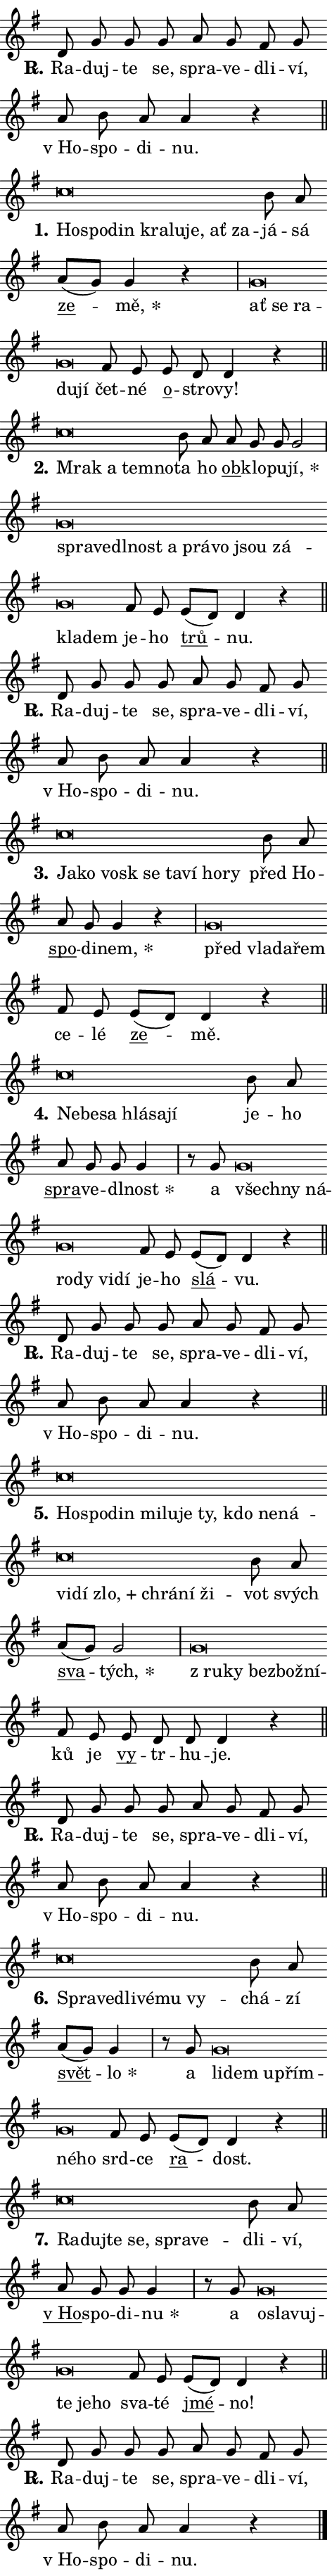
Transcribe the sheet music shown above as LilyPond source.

\version "2.24.0"
\header { tagline = "" }
\paper {
  indent = 0\cm
  top-margin = 0\cm
  right-margin = 0.13\cm % to fit lyric hyphens
  bottom-margin = 0\cm
  left-margin = 0\cm
  paper-width = 8\cm
  page-breaking = #ly:one-page-breaking
  system-system-spacing.basic-distance = #11
  score-system-spacing.basic-distance = #11
  ragged-last = ##f
}


%% Author: Thomas Morley
%% https://lists.gnu.org/archive/html/lilypond-user/2020-05/msg00002.html
#(define (line-position grob)
"Returns position of @var[grob} in current system:
   @code{'start}, if at first time-step
   @code{'end}, if at last time-step
   @code{'middle} otherwise
"
  (let* ((col (ly:item-get-column grob))
         (ln (ly:grob-object col 'left-neighbor))
         (rn (ly:grob-object col 'right-neighbor))
         (col-to-check-left (if (ly:grob? ln) ln col))
         (col-to-check-right (if (ly:grob? rn) rn col))
         (break-dir-left
           (and
             (ly:grob-property col-to-check-left 'non-musical #f)
             (ly:item-break-dir col-to-check-left)))
         (break-dir-right
           (and
             (ly:grob-property col-to-check-right 'non-musical #f)
             (ly:item-break-dir col-to-check-right))))
        (cond ((eqv? 1 break-dir-left) 'start)
              ((eqv? -1 break-dir-right) 'end)
              (else 'middle))))

#(define (tranparent-at-line-position vctor)
  (lambda (grob)
  "Relying on @code{line-position} select the relevant enry from @var{vctor}.
Used to determine transparency,"
    (case (line-position grob)
      ((end) (not (vector-ref vctor 0)))
      ((middle) (not (vector-ref vctor 1)))
      ((start) (not (vector-ref vctor 2))))))

noteHeadBreakVisibility =
#(define-music-function (break-visibility)(vector?)
"Makes @code{NoteHead}s transparent relying on @var{break-visibility}"
#{
  \override NoteHead.transparent =
    #(tranparent-at-line-position break-visibility)
#})

#(define delete-ledgers-for-transparent-note-heads
  (lambda (grob)
    "Reads whether a @code{NoteHead} is transparent.
If so this @code{NoteHead} is removed from @code{'note-heads} from
@var{grob}, which is supposed to be @code{LedgerLineSpanner}.
As a result ledgers are not printed for this @code{NoteHead}"
    (let* ((nhds-array (ly:grob-object grob 'note-heads))
           (nhds-list
             (if (ly:grob-array? nhds-array)
                 (ly:grob-array->list nhds-array)
                 '()))
           ;; Relies on the transparent-property being done before
           ;; Staff.LedgerLineSpanner.after-line-breaking is executed.
           ;; This is fragile ...
           (to-keep
             (remove
               (lambda (nhd)
                 (ly:grob-property nhd 'transparent #f))
               nhds-list)))
      ;; TODO find a better method to iterate over grob-arrays, similiar
      ;; to filter/remove etc for lists
      ;; For now rebuilt from scratch
      (set! (ly:grob-object grob 'note-heads)  '())
      (for-each
        (lambda (nhd)
          (ly:pointer-group-interface::add-grob grob 'note-heads nhd))
        to-keep))))

squashNotes = {
  \override NoteHead.X-extent = #'(-0.2 . 0.2)
  \override NoteHead.Y-extent = #'(-0.75 . 0)
  \override NoteHead.stencil =
    #(lambda (grob)
       (let ((pos (ly:grob-property grob 'staff-position)))
         (begin
           (if (< pos -7) (display "ERROR: Lower brevis then expected\n") (display ""))
           (if (<= pos -6) ly:text-interface::print ly:note-head::print))))
}
unSquashNotes = {
  \revert NoteHead.X-extent
  \revert NoteHead.Y-extent
  \revert NoteHead.stencil
}

hideNotes = \noteHeadBreakVisibility #begin-of-line-visible
unHideNotes = \noteHeadBreakVisibility #all-visible

% work-around for resetting accidentals
% https://lilypond.org/doc/v2.23/Documentation/notation/displaying-rhythms#unmetered-music
cadenzaMeasure = {
  \cadenzaOff
  \partial 1024 s1024
  \cadenzaOn
}

#(define-markup-command (accent layout props text) (markup?)
  "Underline accented syllable"
  (interpret-markup layout props
    #{\markup \override #'(offset . 4.3) \underline { #text }#}))

responsum = \markup \concat {
  "R" \hspace #-1.05 \path #0.1 #'((moveto 0 0.07) (lineto 0.9 0.8)) \hspace #0.05 "."
}

spaceSize = #0.6828661417322834 % exact space size for TeX Gyre Schola

\layout {
  \context {
    \Staff
    \remove "Time_signature_engraver"
    \override LedgerLineSpanner.after-line-breaking = #delete-ledgers-for-transparent-note-heads
  }
  \context {
    \Lyrics {
      \override LyricSpace.minimum-distance = \spaceSize
      \override LyricText.font-name = #"TeX Gyre Schola"
      \override LyricText.font-size = 1
      \override StanzaNumber.font-name = #"TeX Gyre Schola Bold"
      \override StanzaNumber.font-size = 1
    }
  }
  \context {
    \Score 
    \override NoteHead.text =
      #(lambda (grob) 
        (let ((pos (ly:grob-property grob 'staff-position)))
          #{\markup {
            \combine
              \halign #-0.55 \raise #(if (= pos -6) 0 0.5) \override #'(thickness . 2) \draw-line #'(3.2 . 0)
              \musicglyph "noteheads.sM1"
          }#}))
  }
}

% magnetic-lyrics.ily
%
%   written by
%     Jean Abou Samra <jean@abou-samra.fr>
%     Werner Lemberg <wl@gnu.org>
%
%   adapted by
%     Jiri Hon <jiri.hon@gmail.com>
%
% Version 2022-Apr-15

% https://www.mail-archive.com/lilypond-user@gnu.org/msg149350.html

#(define (Left_hyphen_pointer_engraver context)
   "Collect syllable-hyphen-syllable occurrences in lyrics and store
them in properties.  This engraver only looks to the left.  For
example, if the lyrics input is @code{foo -- bar}, it does the
following.

@itemize @bullet
@item
Set the @code{text} property of the @code{LyricHyphen} grob between
@q{foo} and @q{bar} to @code{foo}.

@item
Set the @code{left-hyphen} property of the @code{LyricText} grob with
text @q{foo} to the @code{LyricHyphen} grob between @q{foo} and
@q{bar}.
@end itemize

Use this auxiliary engraver in combination with the
@code{lyric-@/text::@/apply-@/magnetic-@/offset!} hook."
   (let ((hyphen #f)
         (text #f))
     (make-engraver
      (acknowledgers
       ((lyric-syllable-interface engraver grob source-engraver)
        (set! text grob)))
      (end-acknowledgers
       ((lyric-hyphen-interface engraver grob source-engraver)
        ;(when (not (grob::has-interface grob 'lyric-space-interface))
          (set! hyphen grob)));)
      ((stop-translation-timestep engraver)
       (when (and text hyphen)
         (ly:grob-set-object! text 'left-hyphen hyphen))
       (set! text #f)
       (set! hyphen #f)))))

#(define (lyric-text::apply-magnetic-offset! grob)
   "If the space between two syllables is less than the value in
property @code{LyricText@/.details@/.squash-threshold}, move the right
syllable to the left so that it gets concatenated with the left
syllable.

Use this function as a hook for
@code{LyricText@/.after-@/line-@/breaking} if the
@code{Left_@/hyphen_@/pointer_@/engraver} is active."
   (let ((hyphen (ly:grob-object grob 'left-hyphen #f)))
     (when hyphen
       (let ((left-text (ly:spanner-bound hyphen LEFT)))
         (when (grob::has-interface left-text 'lyric-syllable-interface)
           (let* ((common (ly:grob-common-refpoint grob left-text X))
                  (this-x-ext (ly:grob-extent grob common X))
                  (left-x-ext
                   (begin
                     ;; Trigger magnetism for left-text.
                     (ly:grob-property left-text 'after-line-breaking)
                     (ly:grob-extent left-text common X)))
                  ;; `delta` is the gap width between two syllables.
                  (delta (- (interval-start this-x-ext)
                            (interval-end left-x-ext)))
                  (details (ly:grob-property grob 'details))
                  (threshold (assoc-get 'squash-threshold details 0.2)))
             (when (< delta threshold)
               (let* (;; We have to manipulate the input text so that
                      ;; ligatures crossing syllable boundaries are not
                      ;; disabled.  For languages based on the Latin
                      ;; script this is essentially a beautification.
                      ;; However, for non-Western scripts it can be a
                      ;; necessity.
                      (lt (ly:grob-property left-text 'text))
                      (rt (ly:grob-property grob 'text))
                      (is-space (grob::has-interface hyphen 'lyric-space-interface))
                      (space (if is-space " " ""))
                      (extra-delta (if is-space spaceSize 0))
                      ;; Append new syllable.
                      (ltrt-space (if (and (string? lt) (string? rt))
                                (string-append lt space rt)
                                (make-concat-markup (list lt space rt))))
                      ;; Right-align `ltrt` to the right side.
                      (ltrt-space-markup (grob-interpret-markup
                               grob
                               (make-translate-markup
                                (cons (interval-length this-x-ext) 0)
                                (make-right-align-markup ltrt-space)))))
                 (begin
                   ;; Don't print `left-text`.
                   (ly:grob-set-property! left-text 'stencil #f)
                   ;; Set text and stencil (which holds all collected
                   ;; syllables so far) and shift it to the left.
                   (ly:grob-set-property! grob 'text ltrt-space)
                   (ly:grob-set-property! grob 'stencil ltrt-space-markup)
                   (ly:grob-translate-axis! grob (- (- delta extra-delta)) X))))))))))


#(define (lyric-hyphen::displace-bounds-first grob)
   ;; Make very sure this callback isn't triggered too early.
   (let ((left (ly:spanner-bound grob LEFT))
         (right (ly:spanner-bound grob RIGHT)))
     (ly:grob-property left 'after-line-breaking)
     (ly:grob-property right 'after-line-breaking)
     (ly:lyric-hyphen::print grob)))

squashThreshold = #0.4

\layout {
  \context {
    \Lyrics
    \consists #Left_hyphen_pointer_engraver
    \override LyricText.after-line-breaking =
      #lyric-text::apply-magnetic-offset!
    \override LyricHyphen.stencil = #lyric-hyphen::displace-bounds-first
    \override LyricText.details.squash-threshold = \squashThreshold
    \override LyricHyphen.minimum-distance = 0
    \override LyricHyphen.minimum-length = \squashThreshold
  }
}

squashText = \override LyricText.details.squash-threshold = 9999
unSquashText = \override LyricText.details.squash-threshold = \squashThreshold

leftText = \override LyricText.self-alignment-X = #LEFT
unLeftText = \revert LyricText.self-alignment-X

starOffset = #(lambda (grob) 
                (let ((x_offset (ly:self-alignment-interface::aligned-on-x-parent grob)))
                  (if (= x_offset 0) 0 (+ x_offset 1.2))))

star = #(define-music-function (syllable)(string?)
"Append star separator at the end of a syllable"
#{
  \once \override LyricText.X-offset = #starOffset
  \lyricmode { \markup {
    #syllable
    \override #'((font-name . "TeX Gyre Schola Bold")) \hspace #0.2 \lower #0.65 \larger "*"
  } }
#})

starAccent = #(define-music-function (syllable)(string?)
"Append star separator at the end of a syllable and make accent"
#{
  \once \override LyricText.X-offset = #starOffset
  \lyricmode { \markup {
    \accent #syllable
    \override #'((font-name . "TeX Gyre Schola Bold")) \hspace #0.2 \lower #0.65 \larger "*"
  } }
#})

breath = #(define-music-function (syllable)(string?)
"Append breathing indicator at the end of a syllable"
#{
  \lyricmode { \markup { #syllable "+" } }
#})

optionalBreath = #(define-music-function (syllable)(string?)
"Append optional breathing indicator at the end of a syllable"
#{
  \lyricmode { \markup { #syllable "(+)" } }
#})


\score {
    <<
        \new Voice = "melody" { \cadenzaOn \key g \major \relative { d'8 g g g a g \bar "" fis g \bar "" a b a a4 r \cadenzaMeasure \bar "||" \break } }
        \new Lyrics \lyricsto "melody" { \lyricmode { \set stanza = \responsum
Ra -- duj -- te se, spra -- ve -- dli -- ví, "v Ho" -- spo -- di -- nu. } }
    >>
    \layout {}
}

\score {
    <<
        \new Voice = "melody" { \cadenzaOn \key g \major \relative { \squashNotes c''\breve*1/16 \hideNotes \breve*1/16 \bar "" \breve*1/16 \bar "" \breve*1/16 \bar "" \breve*1/16 \bar "" \breve*1/16 \bar "" \breve*1/16 \breve*1/16 \bar "" \unHideNotes \unSquashNotes b8 a \bar "" a[( g)] g4 r \cadenzaMeasure \bar "|" \squashNotes g\breve*1/16 \hideNotes \breve*1/16 \bar "" \breve*1/16 \bar "" \breve*1/16 \breve*1/16 \bar "" \unHideNotes \unSquashNotes fis8 e \bar "" e d d4 r \cadenzaMeasure \bar "||" \break } }
        \new Lyrics \lyricsto "melody" { \lyricmode { \set stanza = "1."
\leftText Ho -- \squashText spo -- din kra -- lu -- je, ať za -- \unLeftText \unSquashText já -- sá \markup \accent ze -- \star mě, \leftText ať \squashText se ra -- du -- jí \unLeftText \unSquashText čet -- né \markup \accent o -- stro -- vy! } }
    >>
    \layout {}
}

\score {
    <<
        \new Voice = "melody" { \cadenzaOn \key g \major \relative { \squashNotes c''\breve*1/16 \hideNotes \breve*1/16 \bar "" \breve*1/16 \breve*1/16 \bar "" \unHideNotes \unSquashNotes b8 a \bar "" a g g g2 \cadenzaMeasure \bar "|" \squashNotes g\breve*1/16 \hideNotes \breve*1/16 \bar "" \breve*1/16 \bar "" \breve*1/16 \bar "" \breve*1/16 \bar "" \breve*1/16 \bar "" \breve*1/16 \bar "" \breve*1/16 \bar "" \breve*1/16 \bar "" \breve*1/16 \breve*1/16 \bar "" \unHideNotes \unSquashNotes fis8 e \bar "" e[( d)] d4 r \cadenzaMeasure \bar "||" \break } }
        \new Lyrics \lyricsto "melody" { \lyricmode { \set stanza = "2."
\leftText Mrak \squashText a tem -- no -- \unLeftText \unSquashText ta ho \markup \accent ob -- klo -- pu -- \star jí, \leftText spra -- \squashText ve -- dl -- nost a prá -- vo jsou zá -- kla -- dem \unLeftText \unSquashText je -- ho \markup \accent trů -- nu. } }
    >>
    \layout {}
}

\score {
    <<
        \new Voice = "melody" { \cadenzaOn \key g \major \relative { d'8 g g g a g \bar "" fis g \bar "" a b a a4 r \cadenzaMeasure \bar "||" \break } }
        \new Lyrics \lyricsto "melody" { \lyricmode { \set stanza = \responsum
Ra -- duj -- te se, spra -- ve -- dli -- ví, "v Ho" -- spo -- di -- nu. } }
    >>
    \layout {}
}

\score {
    <<
        \new Voice = "melody" { \cadenzaOn \key g \major \relative { \squashNotes c''\breve*1/16 \hideNotes \breve*1/16 \bar "" \breve*1/16 \bar "" \breve*1/16 \bar "" \breve*1/16 \bar "" \breve*1/16 \bar "" \breve*1/16 \breve*1/16 \bar "" \unHideNotes \unSquashNotes b8 a \bar "" a g g4 r \cadenzaMeasure \bar "|" \squashNotes g\breve*1/16 \hideNotes \breve*1/16 \bar "" \breve*1/16 \breve*1/16 \bar "" \unHideNotes \unSquashNotes fis8 e \bar "" e[( d)] d4 r \cadenzaMeasure \bar "||" \break } }
        \new Lyrics \lyricsto "melody" { \lyricmode { \set stanza = "3."
\leftText Ja -- \squashText ko vosk se ta -- ví ho -- ry \unLeftText \unSquashText před Ho -- \markup \accent spo -- di -- \star nem, \leftText před \squashText vla -- da -- řem \unLeftText \unSquashText ce -- lé \markup \accent ze -- mě. } }
    >>
    \layout {}
}

\score {
    <<
        \new Voice = "melody" { \cadenzaOn \key g \major \relative { \squashNotes c''\breve*1/16 \hideNotes \breve*1/16 \bar "" \breve*1/16 \bar "" \breve*1/16 \bar "" \breve*1/16 \breve*1/16 \bar "" \unHideNotes \unSquashNotes b8 a \bar "" a g g g4 \cadenzaMeasure \bar "|" r8 g8 \squashNotes g\breve*1/16 \hideNotes \breve*1/16 \bar "" \breve*1/16 \bar "" \breve*1/16 \bar "" \breve*1/16 \bar "" \breve*1/16 \breve*1/16 \bar "" \unHideNotes \unSquashNotes fis8 e \bar "" e[( d)] d4 r \cadenzaMeasure \bar "||" \break } }
        \new Lyrics \lyricsto "melody" { \lyricmode { \set stanza = "4."
\leftText Ne -- \squashText be -- sa hlá -- sa -- jí \unLeftText \unSquashText je -- ho \markup \accent spra -- ve -- dl -- \star nost a \leftText všech -- \squashText ny ná -- ro -- dy vi -- dí \unLeftText \unSquashText je -- ho \markup \accent slá -- vu. } }
    >>
    \layout {}
}

\score {
    <<
        \new Voice = "melody" { \cadenzaOn \key g \major \relative { d'8 g g g a g \bar "" fis g \bar "" a b a a4 r \cadenzaMeasure \bar "||" \break } }
        \new Lyrics \lyricsto "melody" { \lyricmode { \set stanza = \responsum
Ra -- duj -- te se, spra -- ve -- dli -- ví, "v Ho" -- spo -- di -- nu. } }
    >>
    \layout {}
}

\score {
    <<
        \new Voice = "melody" { \cadenzaOn \key g \major \relative { \squashNotes c''\breve*1/16 \hideNotes \breve*1/16 \bar "" \breve*1/16 \bar "" \breve*1/16 \bar "" \breve*1/16 \bar "" \breve*1/16 \bar "" \breve*1/16 \bar "" \breve*1/16 \bar "" \breve*1/16 \bar "" \breve*1/16 \bar "" \breve*1/16 \bar "" \breve*1/16 \bar "" \breve*1/16 \bar "" \breve*1/16 \bar "" \breve*1/16 \breve*1/16 \bar "" \unHideNotes \unSquashNotes b8 a \bar "" a[( g)] g2 \cadenzaMeasure \bar "|" \squashNotes g\breve*1/16 \hideNotes \breve*1/16 \bar "" \breve*1/16 \bar "" \breve*1/16 \breve*1/16 \bar "" \unHideNotes \unSquashNotes fis8 e \bar "" e d d d4 r \cadenzaMeasure \bar "||" \break } }
        \new Lyrics \lyricsto "melody" { \lyricmode { \set stanza = "5."
\leftText Ho -- \squashText spo -- din mi -- lu -- je ty, kdo ne -- ná -- vi -- dí \breath "zlo," chrá -- ní ži -- \unLeftText \unSquashText vot svých \markup \accent sva -- \star tých, \leftText "z ru" -- \squashText ky bez -- bož -- ní -- \unLeftText \unSquashText ků je \markup \accent vy -- tr -- hu -- je. } }
    >>
    \layout {}
}

\score {
    <<
        \new Voice = "melody" { \cadenzaOn \key g \major \relative { d'8 g g g a g \bar "" fis g \bar "" a b a a4 r \cadenzaMeasure \bar "||" \break } }
        \new Lyrics \lyricsto "melody" { \lyricmode { \set stanza = \responsum
Ra -- duj -- te se, spra -- ve -- dli -- ví, "v Ho" -- spo -- di -- nu. } }
    >>
    \layout {}
}

\score {
    <<
        \new Voice = "melody" { \cadenzaOn \key g \major \relative { \squashNotes c''\breve*1/16 \hideNotes \breve*1/16 \bar "" \breve*1/16 \bar "" \breve*1/16 \bar "" \breve*1/16 \breve*1/16 \bar "" \unHideNotes \unSquashNotes b8 a \bar "" a[( g)] g4 \cadenzaMeasure \bar "|" r8 g8 \squashNotes g\breve*1/16 \hideNotes \breve*1/16 \bar "" \breve*1/16 \bar "" \breve*1/16 \bar "" \breve*1/16 \breve*1/16 \bar "" \unHideNotes \unSquashNotes fis8 e \bar "" e[( d)] d4 r \cadenzaMeasure \bar "||" \break } }
        \new Lyrics \lyricsto "melody" { \lyricmode { \set stanza = "6."
\leftText Spra -- \squashText ve -- dli -- vé -- mu vy -- \unLeftText \unSquashText chá -- zí \markup \accent svět -- \star lo a \leftText li -- \squashText dem u -- přím -- né -- ho \unLeftText \unSquashText srd -- ce \markup \accent ra -- dost. } }
    >>
    \layout {}
}

\score {
    <<
        \new Voice = "melody" { \cadenzaOn \key g \major \relative { \squashNotes c''\breve*1/16 \hideNotes \breve*1/16 \bar "" \breve*1/16 \bar "" \breve*1/16 \bar "" \breve*1/16 \breve*1/16 \bar "" \unHideNotes \unSquashNotes b8 a \bar "" a g g g4 \cadenzaMeasure \bar "|" r8 g8 \squashNotes g\breve*1/16 \hideNotes \breve*1/16 \bar "" \breve*1/16 \bar "" \breve*1/16 \bar "" \breve*1/16 \breve*1/16 \bar "" \unHideNotes \unSquashNotes fis8 e \bar "" e[( d)] d4 r \cadenzaMeasure \bar "||" \break } }
        \new Lyrics \lyricsto "melody" { \lyricmode { \set stanza = "7."
\leftText Ra -- \squashText duj -- te se, spra -- ve -- \unLeftText \unSquashText dli -- ví, \markup \accent "v Ho" -- spo -- di -- \star nu a \leftText o -- \squashText sla -- vuj -- te je -- ho \unLeftText \unSquashText sva -- té \markup \accent jmé -- no! } }
    >>
    \layout {}
}

\score {
    <<
        \new Voice = "melody" { \cadenzaOn \key g \major \relative { d'8 g g g a g \bar "" fis g \bar "" a b a a4 r \cadenzaMeasure \bar "||" \break } \bar "|." }
        \new Lyrics \lyricsto "melody" { \lyricmode { \set stanza = \responsum
Ra -- duj -- te se, spra -- ve -- dli -- ví, "v Ho" -- spo -- di -- nu. } }
    >>
    \layout {}
}
